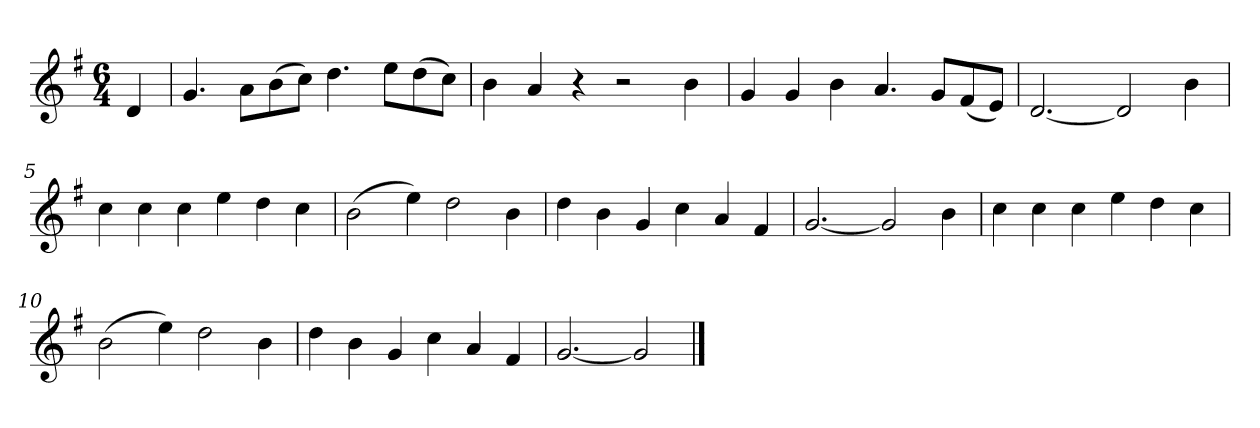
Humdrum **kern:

**kern
*part1
*staff1
*k[f#]
*M6/4
*MM120
=
4d
=1
4.g
8aL
(8b
8ccJ)
4.dd
8eeL
(8dd
8ccJ)
=2
4b
4a
4r
2r
4b
=3
4g
4g
4b
4.a
8gL
(8f#
8eJ)
=4
[2.d
2d]
4b
=5
4cc
4cc
4cc
4ee
4dd
4cc
=6
(2b
4ee)
2dd
4b
=7
4dd
4b
4g
4cc
4a
4f#
=8
[2.g
2g]
4b
=9
4cc
4cc
4cc
4ee
4dd
4cc
=10
(2b
4ee)
2dd
4b
=11
4dd
4b
4g
4cc
4a
4f#
=12
[2.g
2g]
==
*-
